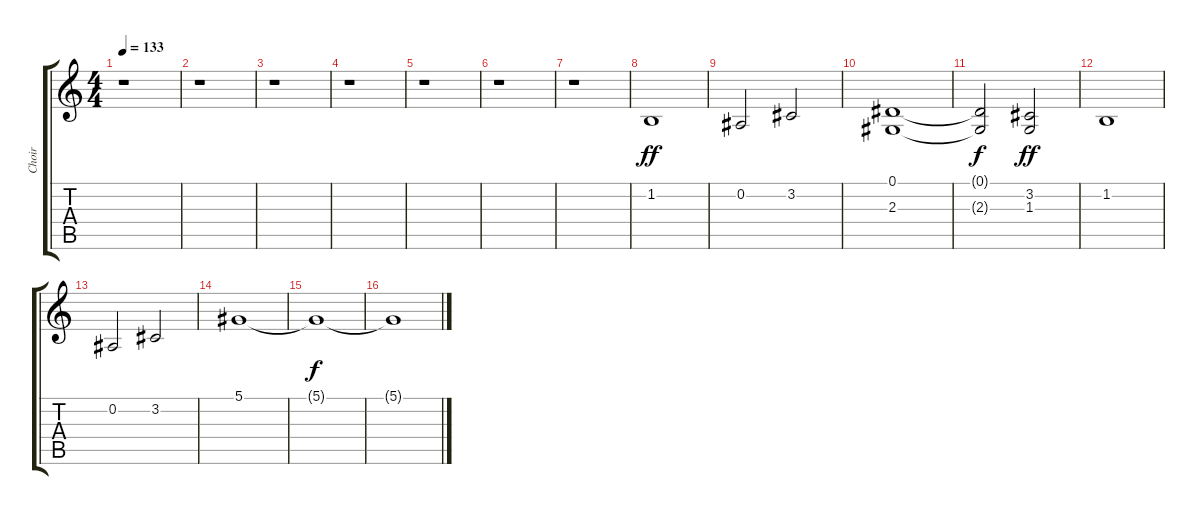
\track ("Choir" "Choir") {instrument choiraahs}
\staff {score tabs}
\tuning (Eb4 Bb3 Gb3 Db3 Ab2 Eb2) {hide}
\ts (4 4)
\tempo 133
\clef g2
\ks c
r.1{dy ff} |
r.1 |
r.1 |
r.1 |
r.1 |
r.1 |
r.1 |
1.2.1 |
0.2.2 3.2.2 |
(0.1 2.3).1 |
(0.1{t} 2.3{t}).2{dy f} (3.2 1.3).2{dy ff} |
1.2.1 |
0.2.2 3.2.2 |
5.1.1 |
5.1{t}.1{dy f} |
5.1{t}.1
